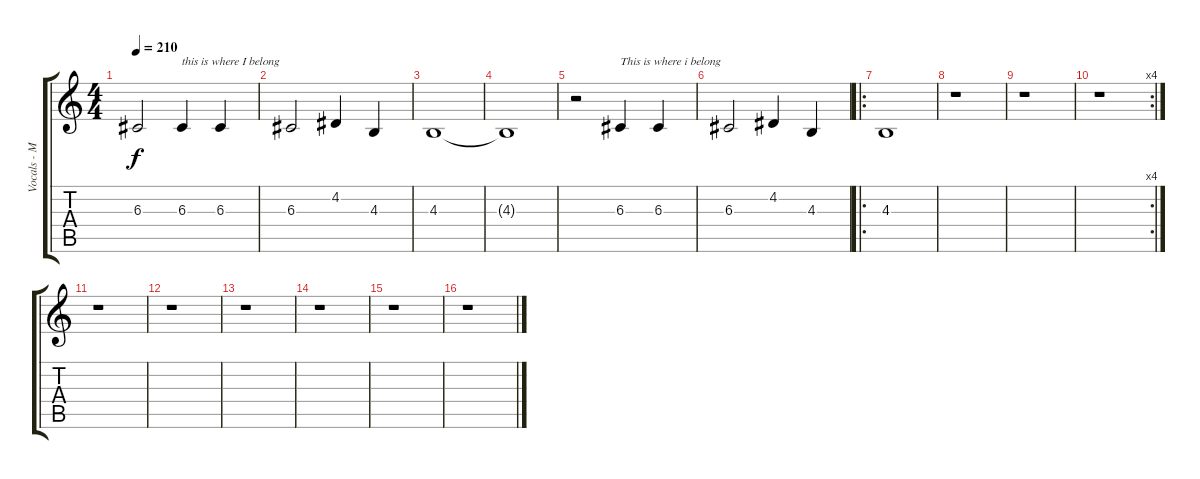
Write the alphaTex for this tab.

\track ("Vocals - Mark " "Vocals - M") {instrument sopranosax}
\staff {score tabs}
\tuning (E4 B3 G3 D3 A2 E2) {hide}
\ts (4 4)
\tempo 210
\clef g2
\ks c
6.3.2{dy f} 6.3.4{txt "this is where I belong"} 6.3.4 |
6.3.2 4.2.4 4.3.4 |
4.3.1 |
4.3{t}.1 |
r.2 6.3.4{txt "This is where i belong"} 6.3.4 |
6.3.2 4.2.4 4.3.4 |
\ro
4.3.1 |
r.1 |
r.1 |
\rc 4
r.1 |
r.1 |
r.1 |
r.1 |
r.1 |
r.1 |
r.1
